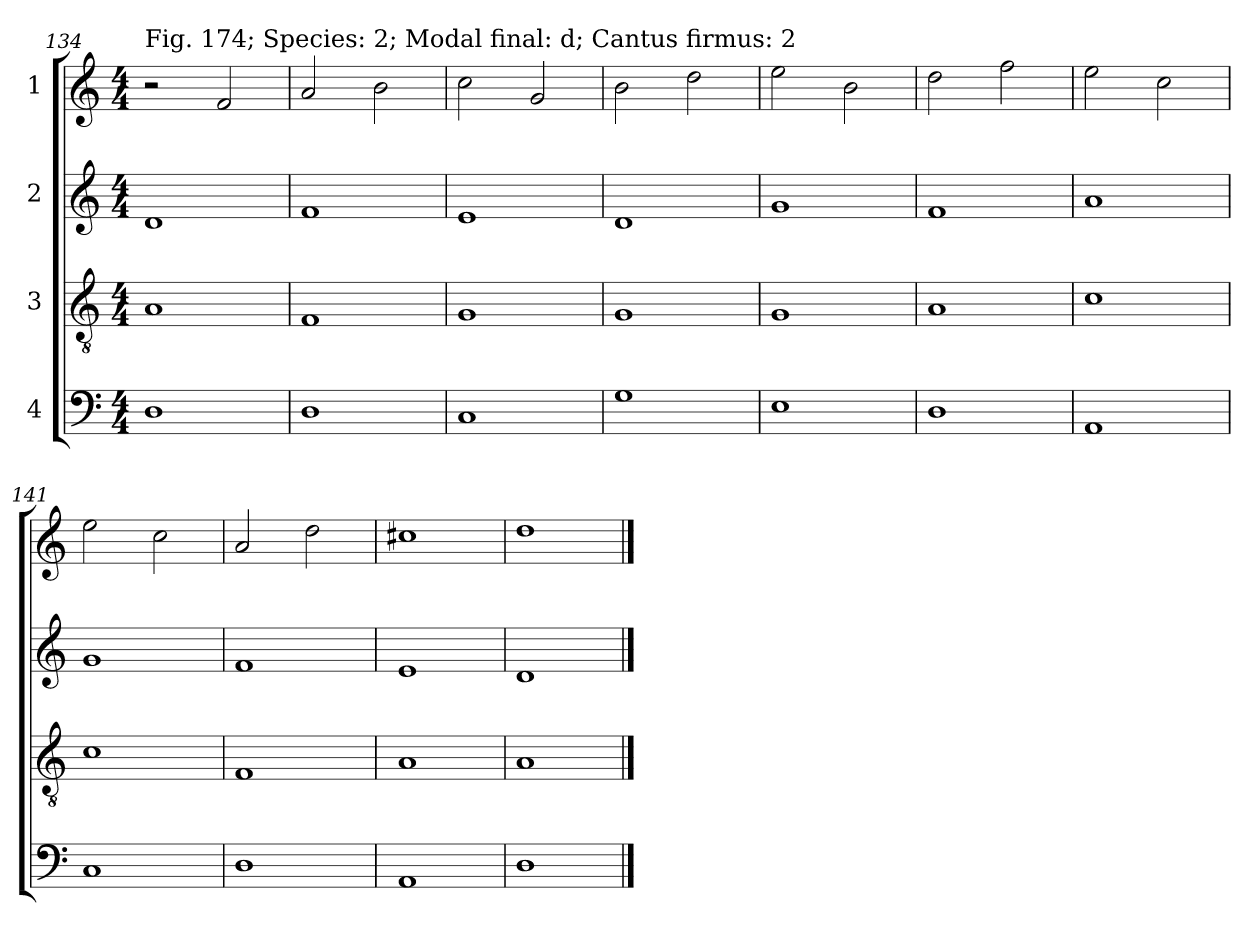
**kern	**kern	**kern	**kern
*part4	*part3	*part2	*part1
*staff4	*staff3	*staff2	*staff1
*I"4	*I"3	*I"2	*I"1
*clefF4	*clefGv2	*clefG2	*clefG2
*k[]	*k[]	*k[]	*k[]
*M4/4	*M4/4	*M4/4	*M4/4
=134	=134	=134	=134
!	!	!	!LO:TX:a:t=Fig. 174; Species&colon; 2; Modal final&colon; d; Cantus firmus&colon; 2
1D	1A	1d	2r
.	.	.	2f/
=135	=135	=135	=135
1D	1F	1f	2a/
.	.	.	2b\
=136	=136	=136	=136
1C	1G	1e	2cc\
.	.	.	2g/
=137	=137	=137	=137
1G	1G	1d	2b\
.	.	.	2dd\
=138	=138	=138	=138
1E	1G	1g	2ee\
.	.	.	2b\
=139	=139	=139	=139
1D	1A	1f	2dd\
.	.	.	2ff\
=140	=140	=140	=140
1AA	1c	1a	2ee\
.	.	.	2cc\
=141	=141	=141	=141
1C	1c	1g	2ee\
.	.	.	2cc\
=142	=142	=142	=142
1D	1F	1f	2a/
.	.	.	2dd\
=143	=143	=143	=143
1AA	1A	1e	1cc#X
=144	=144	=144	=144
1D	1A	1d	1dd
==	==	==	==
*-	*-	*-	*-
